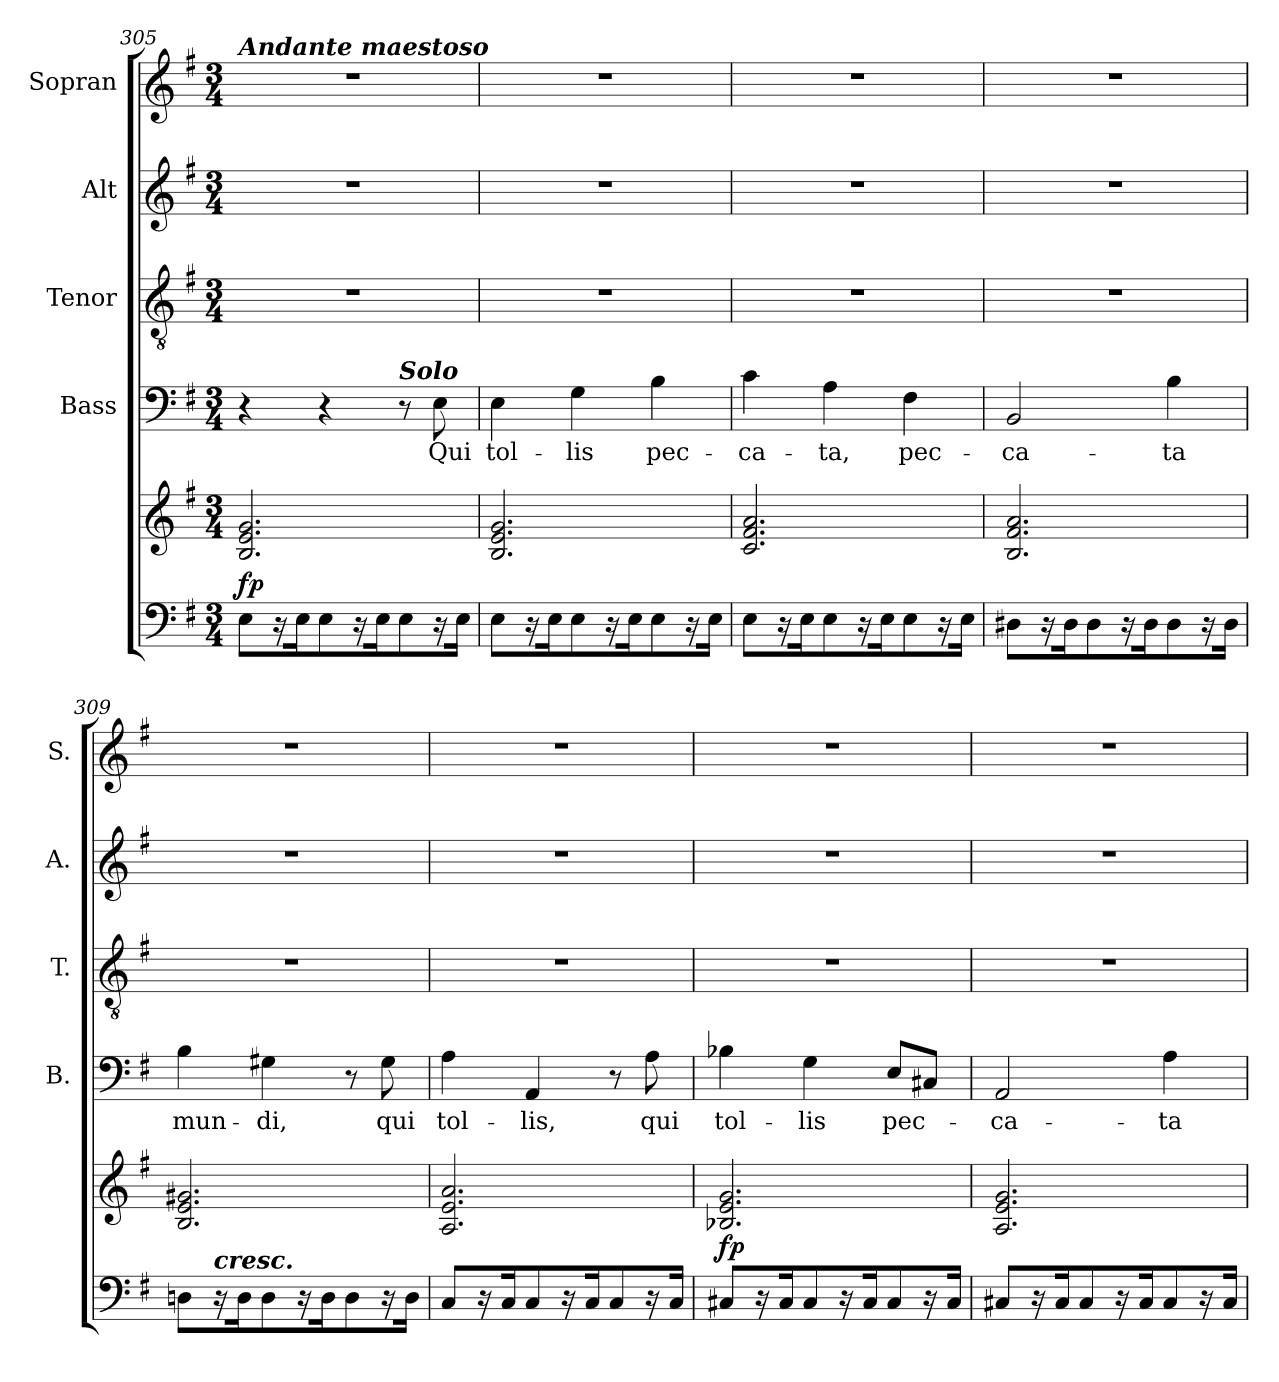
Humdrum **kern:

**kern	**kern	**dynam	**kern	**text	**kern	**kern	**kern
*part5	*part5	*part5	*part4	*part4	*part3	*part2	*part1
*staff6	*staff5	*staff5/6	*staff4	*staff4	*staff3	*staff2	*staff1
*	*	*	*I"Bass	*	*I"Tenor	*I"Alt	*I"Sopran
*	*	*	*I'B.	*	*I'T.	*I'A.	*I'S.
*clefF4	*clefG2	*	*clefF4	*	*clefGv2	*clefG2	*clefG2
*k[f#]	*k[f#]	*	*k[f#]	*	*k[f#]	*k[f#]	*k[f#]
*G:	*G:	*	*G:	*	*G:	*G:	*G:
*M3/4	*M3/4	*	*M3/4	*	*M3/4	*M3/4	*M3/4
=305	=305	=305	=305	=305	=305	=305	=305
!	!	!	!	!	!	!	!LO:TX:a:Bi:t=Andante maestoso
!	!	!LO:DY:a=2	!	!	!	!	!
8E\L	2.B/ 2.e/ 2.g/	fp	4r	.	2.r	2.r	2.r
16r	.	.	.	.	.	.	.
16E\k	.	.	.	.	.	.	.
8E\	.	.	4r	.	.	.	.
16r	.	.	.	.	.	.	.
16E\k	.	.	.	.	.	.	.
!	!	!	!LO:TX:a:Bi:t=Solo	!	!	!	!
8E\	.	.	8r	.	.	.	.
!	!	!	!	!LO:LY:b	!	!	!
16r	.	.	8E\	Qui	.	.	.
16E\Jk	.	.	.	.	.	.	.
=306	=306	=306	=306	=306	=306	=306	=306
!	!	!	!	!LO:LY:b	!	!	!
8E\L	2.B/ 2.e/ 2.g/	.	4E\	tol-	2.r	2.r	2.r
16r	.	.	.	.	.	.	.
16E\k	.	.	.	.	.	.	.
!	!	!	!	!LO:LY:b	!	!	!
8E\	.	.	4G\	-lis	.	.	.
16r	.	.	.	.	.	.	.
16E\k	.	.	.	.	.	.	.
!	!	!	!	!LO:LY:b	!	!	!
8E\	.	.	4B\	pec-	.	.	.
16r	.	.	.	.	.	.	.
16E\Jk	.	.	.	.	.	.	.
=307	=307	=307	=307	=307	=307	=307	=307
!	!	!	!	!LO:LY:b	!	!	!
8E\L	2.c/ 2.f#/ 2.a/	.	4c\	-ca-	2.r	2.r	2.r
16r	.	.	.	.	.	.	.
16E\k	.	.	.	.	.	.	.
!	!	!	!	!LO:LY:b	!	!	!
8E\	.	.	4A\	-ta,	.	.	.
16r	.	.	.	.	.	.	.
16E\k	.	.	.	.	.	.	.
!	!	!	!	!LO:LY:b	!	!	!
8E\	.	.	4F#\	pec-	.	.	.
16r	.	.	.	.	.	.	.
16E\Jk	.	.	.	.	.	.	.
=308	=308	=308	=308	=308	=308	=308	=308
!	!	!	!	!LO:LY:b	!	!	!
8D#X\L	2.B/ 2.f#/ 2.a/	.	2BB/	-ca-	2.r	2.r	2.r
16r	.	.	.	.	.	.	.
16D#\k	.	.	.	.	.	.	.
8D#\	.	.	.	.	.	.	.
16r	.	.	.	.	.	.	.
16D#\k	.	.	.	.	.	.	.
!	!	!	!	!LO:LY:b	!	!	!
8D#\	.	.	4B\	-ta	.	.	.
16r	.	.	.	.	.	.	.
16D#\Jk	.	.	.	.	.	.	.
!!LO:LB:g=z
=309	=309	=309	=309	=309	=309	=309	=309
!	!	!	!	!LO:LY:b	!	!	!
8Dn\L	2.B/ 2.e/ 2.g#X/	.	4B\	mun-	2.r	2.r	2.r
!LO:TX:a:Bi:t=cresc.	!	!	!	!	!	!	!
16r	.	.	.	.	.	.	.
16D\k	.	.	.	.	.	.	.
!	!	!	!	!LO:LY:b	!	!	!
8D\	.	.	4G#X\	-di,	.	.	.
16r	.	.	.	.	.	.	.
16D\k	.	.	.	.	.	.	.
8D\	.	.	8r	.	.	.	.
!	!	!	!	!LO:LY:b	!	!	!
16r	.	.	8G#\	qui	.	.	.
16D\Jk	.	.	.	.	.	.	.
=310	=310	=310	=310	=310	=310	=310	=310
!	!	!	!	!LO:LY:b	!	!	!
8C/L	2.A/ 2.e/ 2.a/	.	4A\	tol-	2.r	2.r	2.r
16r	.	.	.	.	.	.	.
16C/k	.	.	.	.	.	.	.
!	!	!	!	!LO:LY:b	!	!	!
8C/	.	.	4AA/	-lis,	.	.	.
16r	.	.	.	.	.	.	.
16C/k	.	.	.	.	.	.	.
8C/	.	.	8r	.	.	.	.
!	!	!	!	!LO:LY:b	!	!	!
16r	.	.	8A\	qui	.	.	.
16C/Jk	.	.	.	.	.	.	.
=311	=311	=311	=311	=311	=311	=311	=311
!	!	!LO:DY:a=2	!	!LO:LY:b	!	!	!
8C#X/L	2.B-X/ 2.e/ 2.g/	fp	4B-X\	tol-	2.r	2.r	2.r
16r	.	.	.	.	.	.	.
16C#/k	.	.	.	.	.	.	.
!	!	!	!	!LO:LY:b	!	!	!
8C#/	.	.	4G\	-lis	.	.	.
16r	.	.	.	.	.	.	.
16C#/k	.	.	.	.	.	.	.
!	!	!	!	!LO:LY:b	!	!	!
8C#/	.	.	8E/L	pec-	.	.	.
16r	.	.	8C#X/J	.	.	.	.
16C#/Jk	.	.	.	.	.	.	.
=312	=312	=312	=312	=312	=312	=312	=312
!	!	!	!	!LO:LY:b	!	!	!
8C#X/L	2.A/ 2.e/ 2.g/	.	2AA/	-ca-	2.r	2.r	2.r
16r	.	.	.	.	.	.	.
16C#/k	.	.	.	.	.	.	.
8C#/	.	.	.	.	.	.	.
16r	.	.	.	.	.	.	.
16C#/k	.	.	.	.	.	.	.
!	!	!	!	!LO:LY:b	!	!	!
8C#/	.	.	4A\	-ta	.	.	.
16r	.	.	.	.	.	.	.
16C#/Jk	.	.	.	.	.	.	.
=	=	=	=	=	=	=	=
*-	*-	*-	*-	*-	*-	*-	*-
